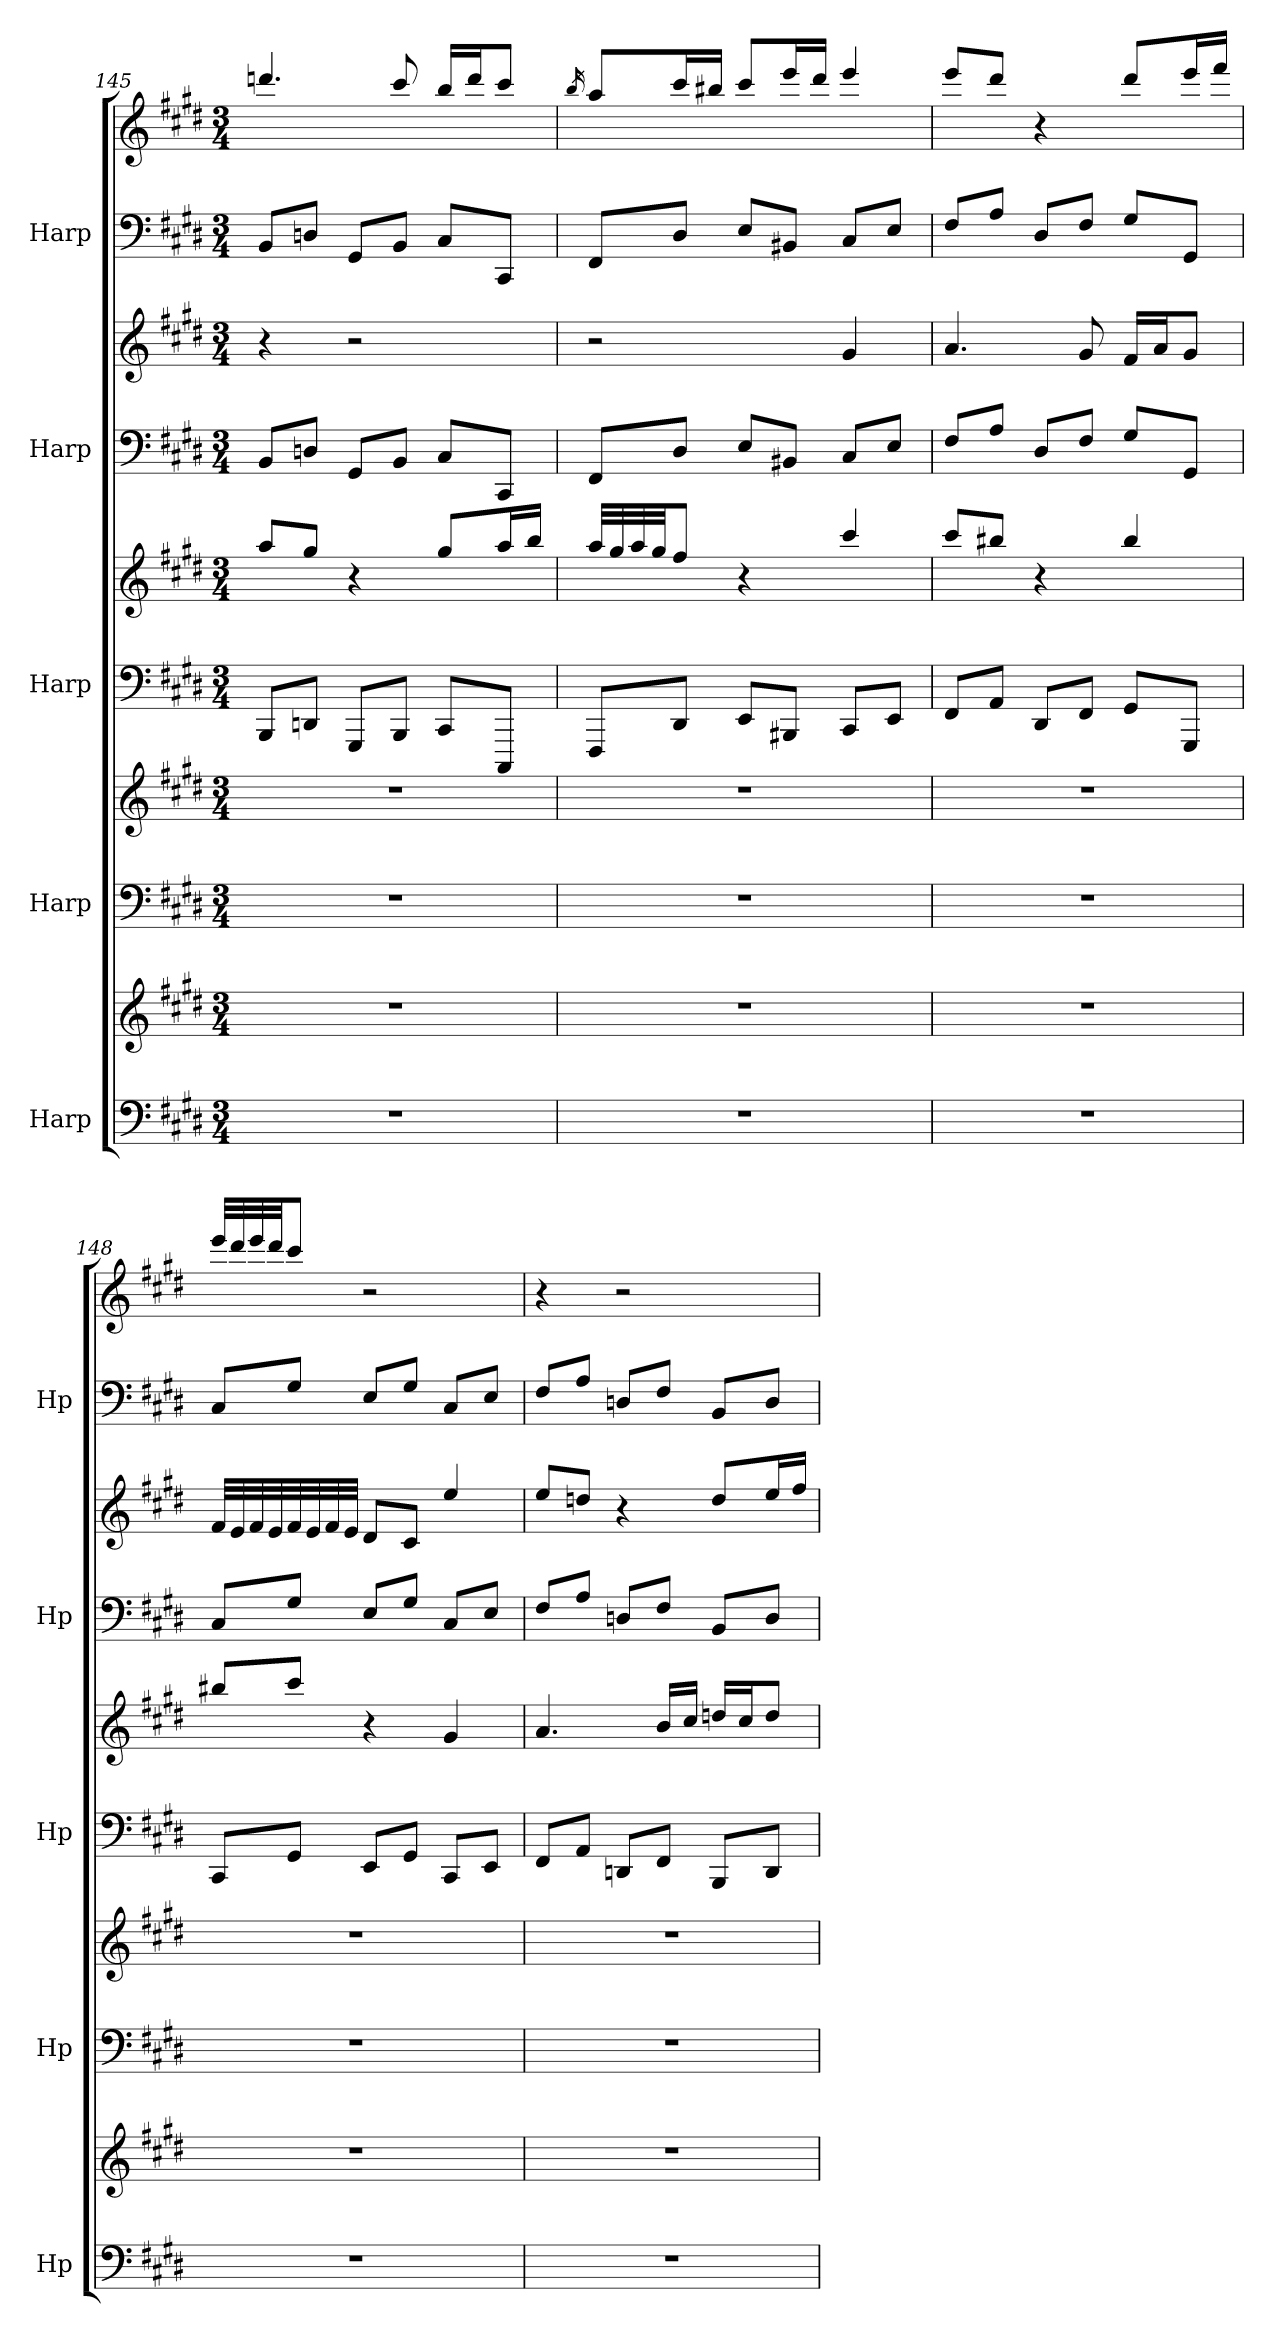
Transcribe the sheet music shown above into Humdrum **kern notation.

**kern	**kern	**kern	**kern	**kern	**kern	**kern	**kern	**kern	**kern
*part5	*part5	*part4	*part4	*part3	*part3	*part2	*part2	*part1	*part1
*staff10	*staff9	*staff8	*staff7	*staff6	*staff5	*staff4	*staff3	*staff2	*staff1
*I"Harp	*	*I"Harp	*	*I"Harp	*	*I"Harp	*	*I"Harp	*
*I'Hp	*	*I'Hp	*	*I'Hp	*	*I'Hp	*	*I'Hp	*
*clefF4	*clefG2	*clefF4	*clefG2	*clefF4	*clefG2	*clefF4	*clefG2	*clefF4	*clefG2
*k[f#c#g#d#]	*k[f#c#g#d#]	*k[f#c#g#d#]	*k[f#c#g#d#]	*k[f#c#g#d#]	*k[f#c#g#d#]	*k[f#c#g#d#]	*k[f#c#g#d#]	*k[f#c#g#d#]	*k[f#c#g#d#]
*M3/4	*M3/4	*M3/4	*M3/4	*M3/4	*M3/4	*M3/4	*M3/4	*M3/4	*M3/4
=145	=145	=145	=145	=145	=145	=145	=145	=145	=145
2.r	2.r	2.r	2.r	8BBB/L	8aa/L	8BB/L	4r	8BB/L	4.dddn/
.	.	.	.	8DDn/J	8gg#/J	8Dn/J	.	8Dn/J	.
.	.	.	.	8GGG#/L	4r	8GG#/L	2r	8GG#/L	.
.	.	.	.	8BBB/J	.	8BB/J	.	8BB/J	8ccc#/
.	.	.	.	8CC#/L	8gg#/L	8C#/L	.	8C#/L	16bb/LL
.	.	.	.	.	.	.	.	.	16ddd/J
.	.	.	.	8CCC#/J	16aa/L	8CC#/J	.	8CC#/J	8ccc#/J
.	.	.	.	.	16bb/JJ	.	.	.	.
=146	=146	=146	=146	=146	=146	=146	=146	=146	=146
.	.	.	.	.	.	.	.	.	16qbb/
2.r	2.r	2.r	2.r	8FFF#/L	32aa/LLL	8FF#/L	2r	8FF#/L	8aa/L
.	.	.	.	.	32gg#/	.	.	.	.
.	.	.	.	.	32aa/	.	.	.	.
.	.	.	.	.	32gg#/JJ	.	.	.	.
.	.	.	.	8DD#/J	8ff#/J	8D#/J	.	8D#/J	16ccc#/L
.	.	.	.	.	.	.	.	.	16bb#X/JJ
.	.	.	.	8EE/L	4r	8E/L	.	8E/L	8ccc#/L
.	.	.	.	8BBB#X/J	.	8BB#X/J	.	8BB#X/J	16eee/L
.	.	.	.	.	.	.	.	.	16ddd#/JJ
.	.	.	.	8CC#/L	4ccc#/	8C#/L	4g#/	8C#/L	4eee/
.	.	.	.	8EE/J	.	8E/J	.	8E/J	.
!!LO:PB:g=z
=147	=147	=147	=147	=147	=147	=147	=147	=147	=147
2.r	2.r	2.r	2.r	8FF#/L	8ccc#/L	8F#/L	4.a/	8F#/L	8eee/L
.	.	.	.	8AA/J	8bb#X/J	8A/J	.	8A/J	8ddd#/J
.	.	.	.	8DD#/L	4r	8D#/L	.	8D#/L	4r
.	.	.	.	8FF#/J	.	8F#/J	8g#/	8F#/J	.
.	.	.	.	8GG#/L	4bb#/	8G#/L	16f#/LL	8G#/L	8ddd#/L
.	.	.	.	.	.	.	16a/J	.	.
.	.	.	.	8GGG#/J	.	8GG#/J	8g#/J	8GG#/J	16eee/L
.	.	.	.	.	.	.	.	.	16fff#/JJ
=148	=148	=148	=148	=148	=148	=148	=148	=148	=148
2.r	2.r	2.r	2.r	8CC#/L	8bb#X/L	8C#/L	32f#/LLL	8C#/L	32eee/LLL
.	.	.	.	.	.	.	32e/	.	32ddd#/
.	.	.	.	.	.	.	32f#/	.	32eee/
.	.	.	.	.	.	.	32e/	.	32ddd#/JJ
.	.	.	.	8GG#/J	8ccc#/J	8G#/J	32f#/	8G#/J	8ccc#/J
.	.	.	.	.	.	.	32e/	.	.
.	.	.	.	.	.	.	32f#/	.	.
.	.	.	.	.	.	.	32e/JJJ	.	.
.	.	.	.	8EE/L	4r	8E/L	8d#/L	8E/L	2r
.	.	.	.	8GG#/J	.	8G#/J	8c#/J	8G#/J	.
.	.	.	.	8CC#/L	4g#/	8C#/L	4ee/	8C#/L	.
.	.	.	.	8EE/J	.	8E/J	.	8E/J	.
=149	=149	=149	=149	=149	=149	=149	=149	=149	=149
2.r	2.r	2.r	2.r	8FF#/L	4.a/	8F#/L	8ee/L	8F#/L	4r
.	.	.	.	8AA/J	.	8A/J	8ddn/J	8A/J	.
.	.	.	.	8DDn/L	.	8Dn/L	4r	8Dn/L	2r
.	.	.	.	8FF#/J	16b/LL	8F#/J	.	8F#/J	.
.	.	.	.	.	16cc#/JJ	.	.	.	.
.	.	.	.	8BBB/L	16ddn/LL	8BB/L	8dd/L	8BB/L	.
.	.	.	.	.	16cc#/J	.	.	.	.
.	.	.	.	8DD/J	8dd/J	8D/J	16ee/L	8D/J	.
.	.	.	.	.	.	.	16ff#/JJ	.	.
=	=	=	=	=	=	=	=	=	=
*-	*-	*-	*-	*-	*-	*-	*-	*-	*-
